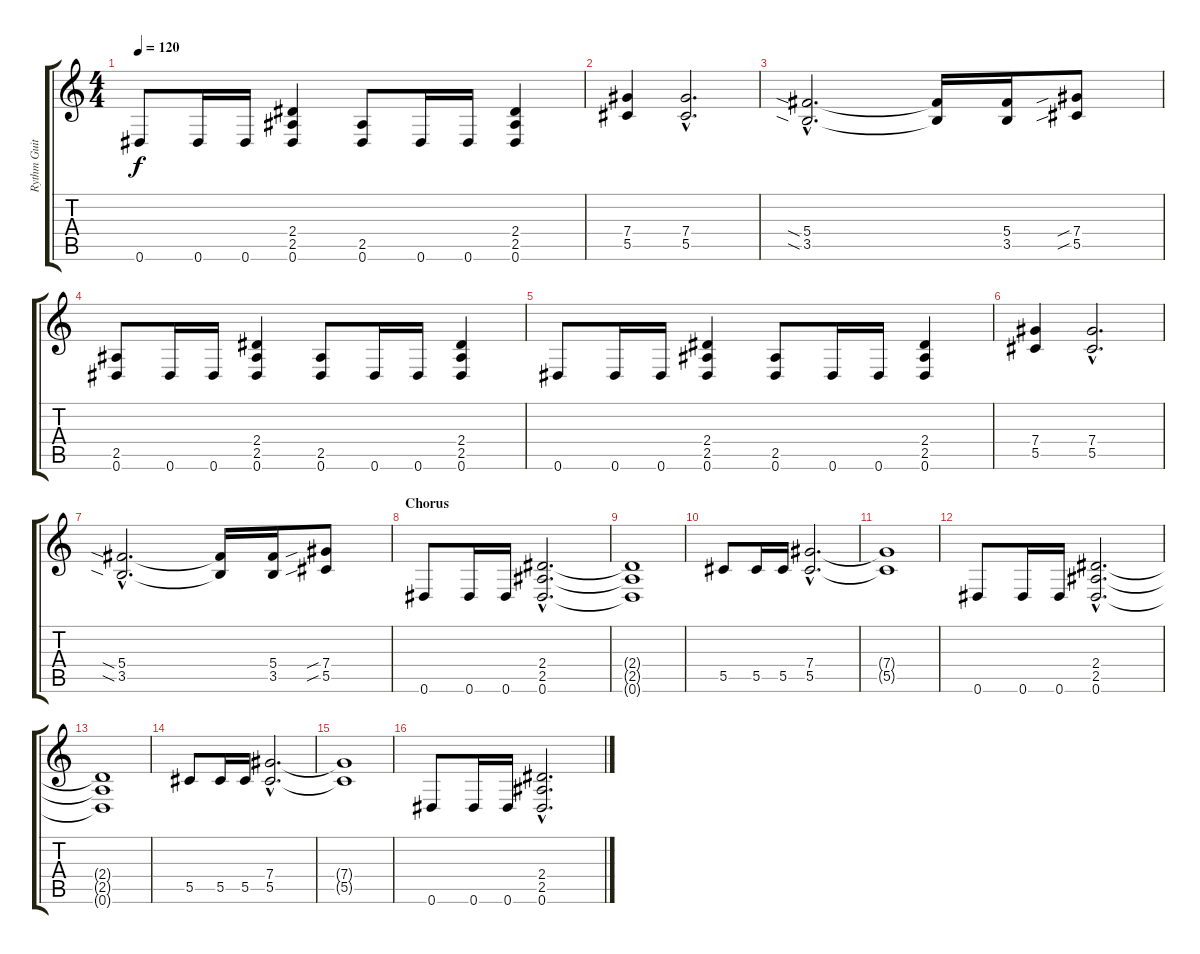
\track ("Rythm Guitar" "Rythm Guit") {instrument distortionguitar}
\staff {score tabs}
\tuning (Eb4 Bb3 Gb3 Db3 Ab2 Eb2) {hide}
\ts (4 4)
\tempo 120
\clef g2
\ks c
0.6.8{dy f} 0.6.16 0.6.16 (2.4 2.5 0.6).4 (2.5 0.6).8 0.6.16 0.6.16 (2.4 2.5 0.6).4 |
(7.4 5.5).4 (7.4{hac} 5.5{hac}).2{d} |
(5.4{sia hac} 3.5{sia hac}).2{d} (5.4{t} 3.5{t}).16 (5.4 3.5).16 (7.4{sib} 5.5{sib}).8 |
(2.5 0.6).8 0.6.16 0.6.16 (2.4 2.5 0.6).4 (2.5 0.6).8 0.6.16 0.6.16 (2.4 2.5 0.6).4 |
0.6.8 0.6.16 0.6.16 (2.4 2.5 0.6).4 (2.5 0.6).8 0.6.16 0.6.16 (2.4 2.5 0.6).4 |
(7.4 5.5).4 (7.4{hac} 5.5{hac}).2{d} |
(5.4{sia hac} 3.5{sia hac}).2{d} (5.4{t} 3.5{t}).16 (5.4 3.5).16 (7.4{sib} 5.5{sib}).8 |
\section ("" "Chorus")
0.6.8 0.6.16 0.6.16 (2.4{hac} 2.5{hac} 0.6{hac}).2{d} |
(2.4{t} 2.5{t} 0.6{t}).1 |
5.5.8 5.5.16 5.5.16 (7.4{hac} 5.5{hac}).2{d} |
(7.4{t} 5.5{t}).1 |
0.6.8 0.6.16 0.6.16 (2.4{hac} 2.5{hac} 0.6{hac}).2{d} |
(2.4{t} 2.5{t} 0.6{t}).1 |
5.5.8 5.5.16 5.5.16 (7.4{hac} 5.5{hac}).2{d} |
(7.4{t} 5.5{t}).1 |
0.6.8 0.6.16 0.6.16 (2.4{hac} 2.5{hac} 0.6{hac}).2{d}
